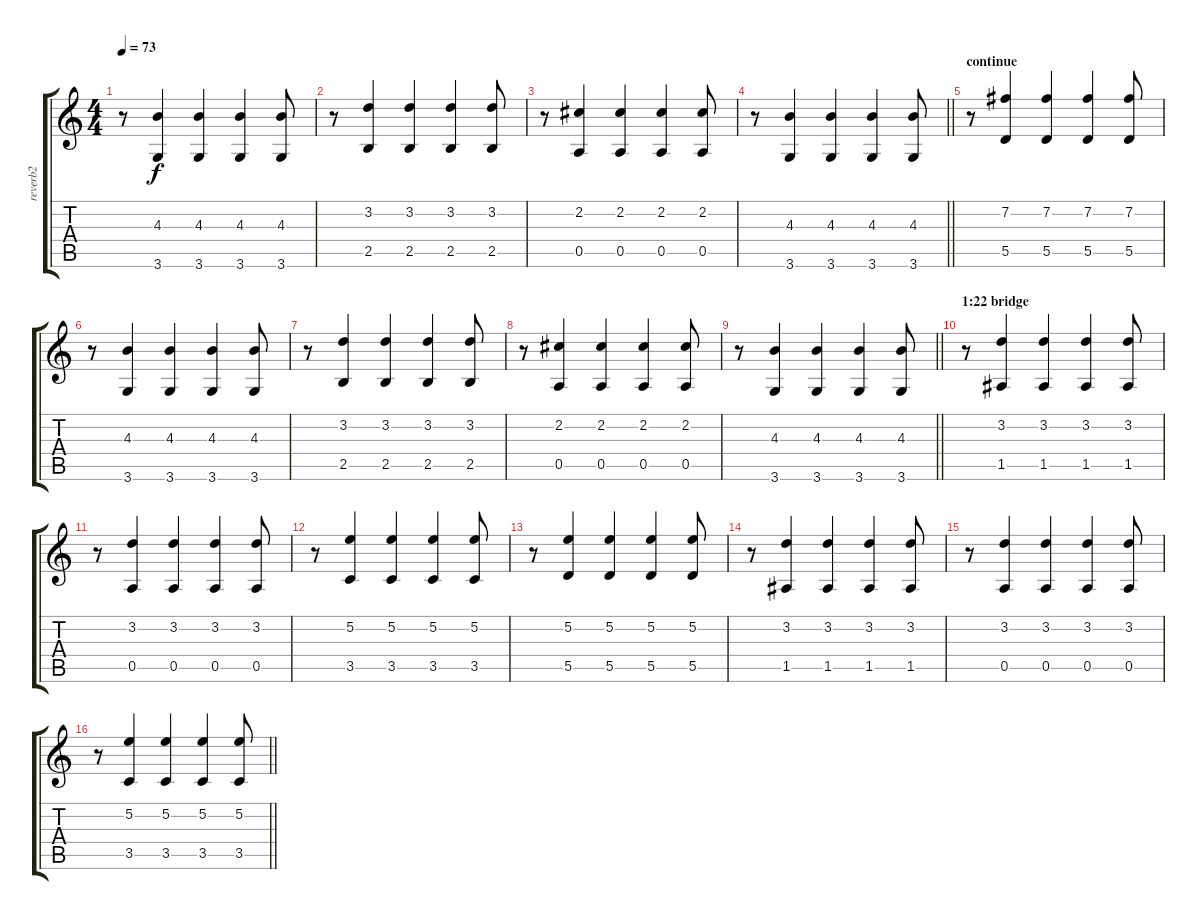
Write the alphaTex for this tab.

\track ("reverb2" "reverb2") {instrument electricguitarjazz}
\staff {score tabs}
\tuning (E4 B3 G3 D3 A2 E2) {hide}
\ts (4 4)
\tempo 73
\clef g2
\ks c
r.8{dy f volume 9} (4.3 3.6).4{volume 5} (4.3 3.6).4 (4.3 3.6).4 (4.3 3.6).8 |
r.8{volume 9} (3.2 2.5).4{volume 5} (3.2 2.5).4 (3.2 2.5).4 (3.2 2.5).8 |
r.8{volume 9} (2.2 0.5).4{volume 5} (2.2 0.5).4 (2.2 0.5).4 (2.2 0.5).8 |
\barLineRight lightlight
r.8{volume 9} (4.3 3.6).4{volume 5} (4.3 3.6).4 (4.3 3.6).4 (4.3 3.6).8 |
\section ("" "continue")
r.8{volume 9} (7.2 5.5).4{volume 5} (7.2 5.5).4 (7.2 5.5).4 (7.2 5.5).8 |
r.8{volume 9} (4.3 3.6).4{volume 5} (4.3 3.6).4 (4.3 3.6).4 (4.3 3.6).8 |
r.8{volume 9} (3.2 2.5).4{volume 5} (3.2 2.5).4 (3.2 2.5).4 (3.2 2.5).8 |
r.8{volume 9} (2.2 0.5).4{volume 5} (2.2 0.5).4 (2.2 0.5).4 (2.2 0.5).8 |
\barLineRight lightlight
r.8{volume 9} (4.3 3.6).4{volume 5} (4.3 3.6).4 (4.3 3.6).4 (4.3 3.6).8 |
\section ("" "1:22 bridge")
r.8{volume 9} (3.2 1.5).4{volume 5} (3.2 1.5).4 (3.2 1.5).4 (3.2 1.5).8 |
r.8{volume 9} (3.2 0.5).4{volume 5} (3.2 0.5).4 (3.2 0.5).4 (3.2 0.5).8 |
r.8{volume 9} (5.2 3.5).4{volume 5} (5.2 3.5).4 (5.2 3.5).4 (5.2 3.5).8 |
r.8{volume 9} (5.2 5.5).4{volume 5} (5.2 5.5).4 (5.2 5.5).4 (5.2 5.5).8 |
r.8{volume 9} (3.2 1.5).4{volume 5} (3.2 1.5).4 (3.2 1.5).4 (3.2 1.5).8 |
r.8{volume 9} (3.2 0.5).4{volume 5} (3.2 0.5).4 (3.2 0.5).4 (3.2 0.5).8 |
\barLineRight lightlight
r.8{volume 9} (5.2 3.5).4{volume 5} (5.2 3.5).4 (5.2 3.5).4 (5.2 3.5).8
